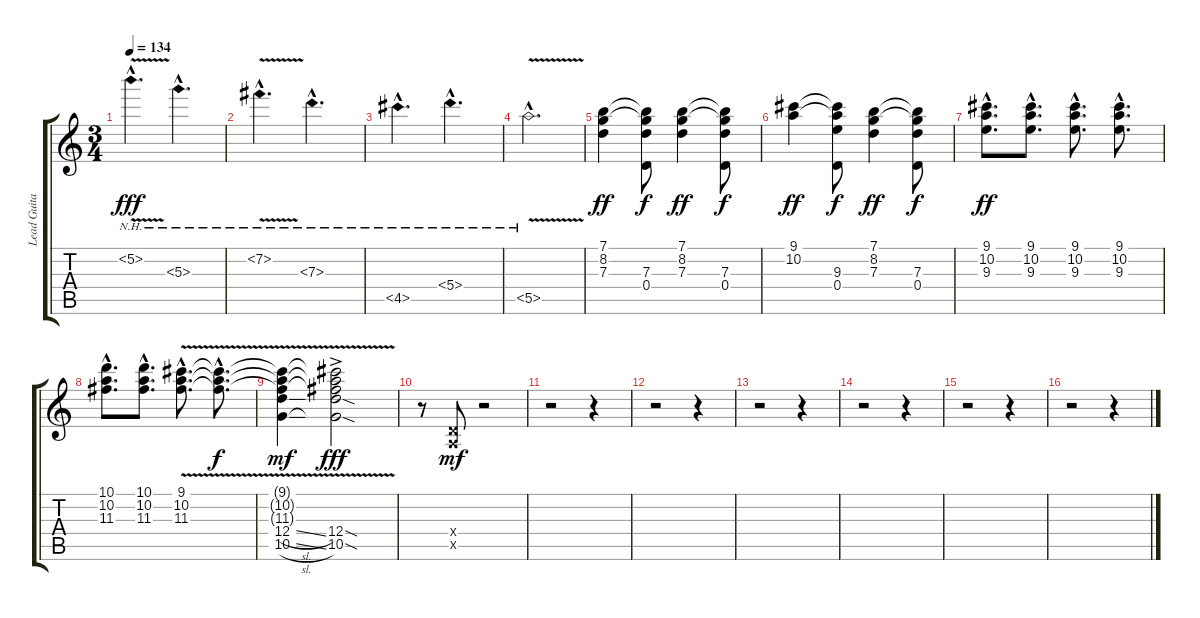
\track ("Lead Guitar" "Lead Guita") {instrument distortionguitar}
\staff {score tabs}
\tuning (E4 B3 G3 D3 A2 E2) {hide}
\ts (3 4)
\tempo 134
\clef g2
\ks c
5.2{nh v hac}.4{d dy fff} 5.3{nh hac}.4{d} |
7.2{nh v hac}.4{d} 7.3{nh hac}.4{d} |
4.5{nh hac}.4{d} 5.4{nh hac}.4{d} |
5.5{nh v hac}.2{d} |
(7.1 8.2 7.3).4{dy ff} (7.1{t} 8.2{t} 7.3 0.4).8{dy f} (7.1 8.2 7.3).4{dy ff} (7.1{t} 8.2{t} 7.3 0.4).8{dy f} |
(9.1 10.2).4{dy ff} (9.1{t} 10.2{t} 9.3 0.4).8{dy f} (7.1 8.2 7.3).4{dy ff} (7.1{t} 8.2{t} 7.3 0.4).8{dy f} |
(9.1{hac} 10.2{hac} 9.3{hac}).8{d dy ff} (9.1{hac} 10.2{hac} 9.3{hac}).8{d} (9.1{hac} 10.2{hac} 9.3{hac}).8{d} (9.1{hac} 10.2{hac} 9.3{hac}).8{d} |
(10.1{hac} 10.2{hac} 11.3{hac}).8{d} (10.1{hac} 10.2{hac} 11.3{hac}).8{d} (9.1{hac} 10.2{hac} 11.3{v hac}).8{d} (9.1{hac t} 10.2{hac t} 11.3{hac t}).8{d dy f} |
(9.1{v t} 10.2{v t} 11.3{v t} 12.4{sl} 10.5{sl}).4{dy mf} (9.1{v t} 10.2{v t} 11.3{v t} 12.4{sod ac} 10.5{sod ac}).2{dy fff} |
r.8 (0.4{x} 0.5{x}).8{dy mf} r.2 |
r.2 r.4 |
r.2 r.4 |
r.2 r.4 |
r.2 r.4 |
r.2 r.4 |
r.2 r.4
